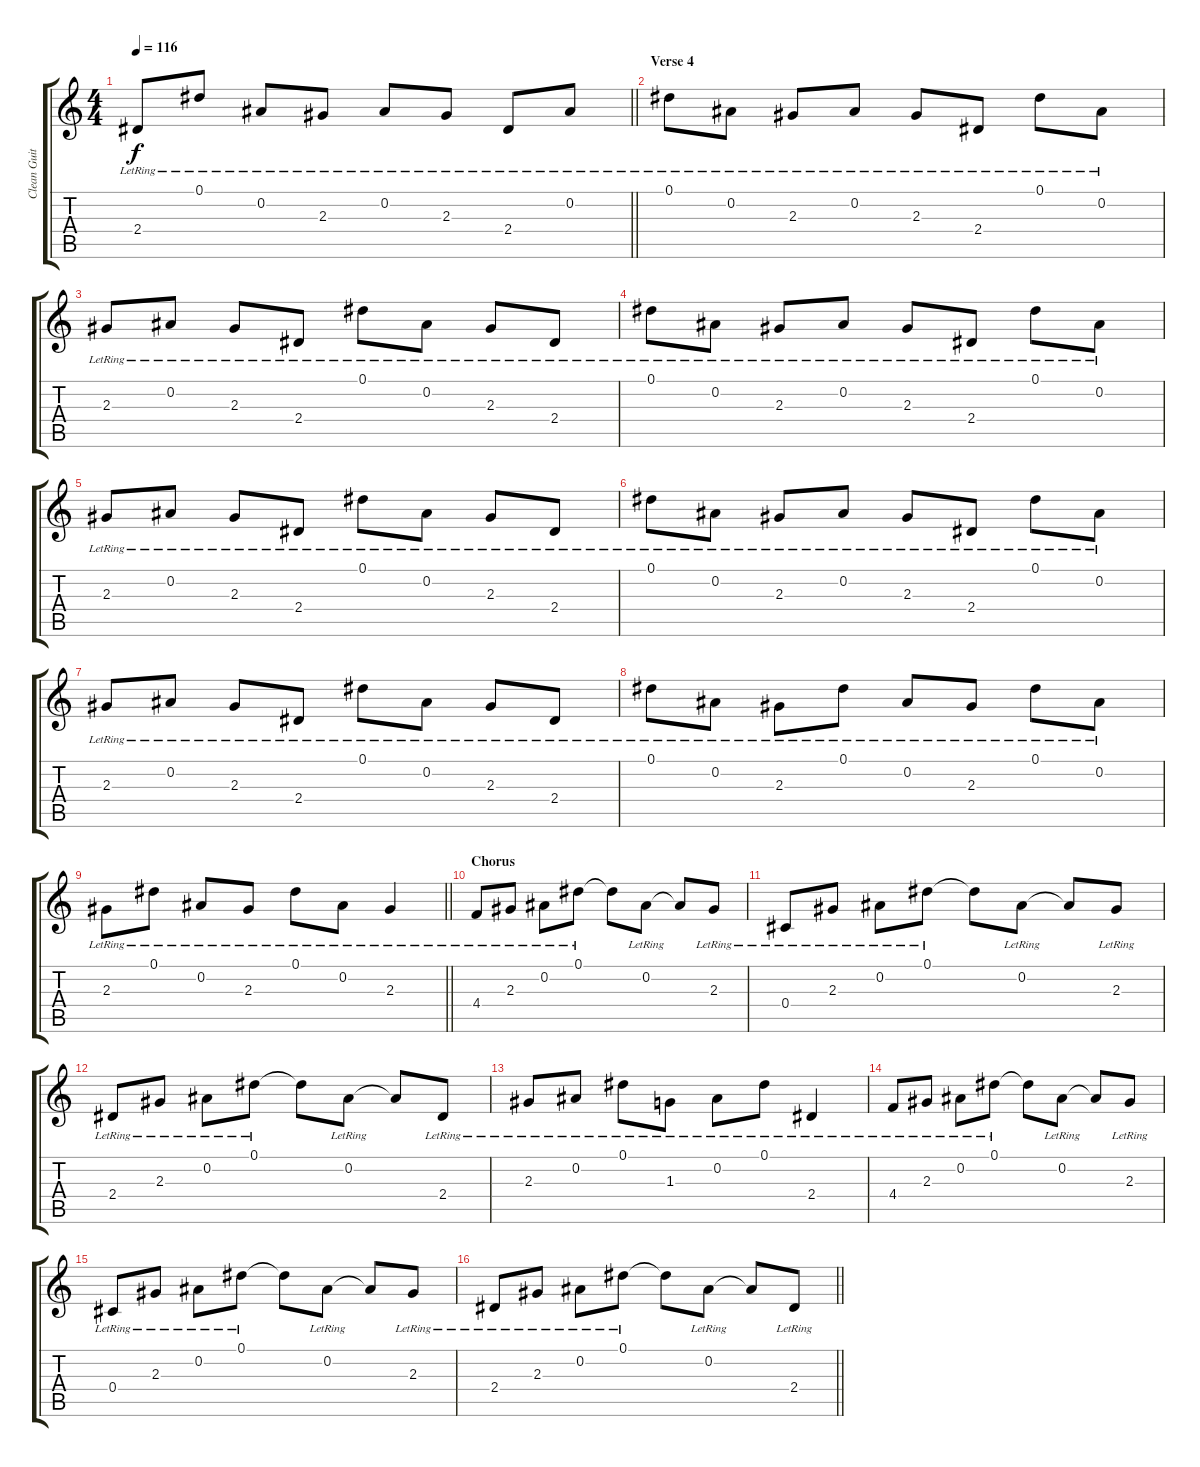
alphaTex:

\track ("Clean Guitar" "Clean Guit") {instrument electricguitarclean}
\staff {score tabs}
\tuning (Eb4 Bb3 Gb3 Db3 Ab2 Eb2) {hide}
\ts (4 4)
\tempo 116
\clef g2
\barLineRight lightlight
\ks c
2.4{lr}.8{dy f} 0.1{lr}.8 0.2{lr}.8 2.3{lr}.8 0.2{lr}.8 2.3{lr}.8 2.4{lr}.8 0.2{lr}.8 |
\section ("" "Verse 4")
0.1{lr}.8 0.2{lr}.8 2.3{lr}.8 0.2{lr}.8 2.3{lr}.8 2.4{lr}.8 0.1{lr}.8 0.2{lr}.8 |
2.3{lr}.8 0.2{lr}.8 2.3{lr}.8 2.4{lr}.8 0.1{lr}.8 0.2{lr}.8 2.3{lr}.8 2.4{lr}.8 |
0.1{lr}.8 0.2{lr}.8 2.3{lr}.8 0.2{lr}.8 2.3{lr}.8 2.4{lr}.8 0.1{lr}.8 0.2{lr}.8 |
2.3{lr}.8 0.2{lr}.8 2.3{lr}.8 2.4{lr}.8 0.1{lr}.8 0.2{lr}.8 2.3{lr}.8 2.4{lr}.8 |
0.1{lr}.8 0.2{lr}.8 2.3{lr}.8 0.2{lr}.8 2.3{lr}.8 2.4{lr}.8 0.1{lr}.8 0.2{lr}.8 |
2.3{lr}.8 0.2{lr}.8 2.3{lr}.8 2.4{lr}.8 0.1{lr}.8 0.2{lr}.8 2.3{lr}.8 2.4{lr}.8 |
0.1{lr}.8 0.2{lr}.8 2.3{lr}.8 0.1{lr}.8 0.2{lr}.8 2.3{lr}.8 0.1{lr}.8 0.2{lr}.8 |
\barLineRight lightlight
2.3{lr}.8 0.1{lr}.8 0.2{lr}.8 2.3{lr}.8 0.1{lr}.8 0.2{lr}.8 2.3{lr}.4 |
\section ("" "Chorus")
4.4{lr}.8 2.3{lr}.8 0.2{lr}.8 0.1{lr}.8 0.1{t}.8 0.2{lr}.8 0.2{t}.8 2.3{lr}.8 |
0.4{lr}.8 2.3{lr}.8 0.2{lr}.8 0.1{lr}.8 0.1{t}.8 0.2{lr}.8 0.2{t}.8 2.3{lr}.8 |
2.4{lr}.8 2.3{lr}.8 0.2{lr}.8 0.1{lr}.8 0.1{t}.8 0.2{lr}.8 0.2{t}.8 2.4{lr}.8 |
2.3{lr}.8 0.2{lr}.8 0.1{lr}.8 1.3{lr}.8 0.2{lr}.8 0.1{lr}.8 2.4{lr}.4 |
4.4{lr}.8 2.3{lr}.8 0.2{lr}.8 0.1{lr}.8 0.1{t}.8 0.2{lr}.8 0.2{t}.8 2.3{lr}.8 |
0.4{lr}.8 2.3{lr}.8 0.2{lr}.8 0.1{lr}.8 0.1{t}.8 0.2{lr}.8 0.2{t}.8 2.3{lr}.8 |
\barLineRight lightlight
2.4{lr}.8 2.3{lr}.8 0.2{lr}.8 0.1{lr}.8 0.1{t}.8 0.2{lr}.8 0.2{t}.8 2.4{lr}.8
